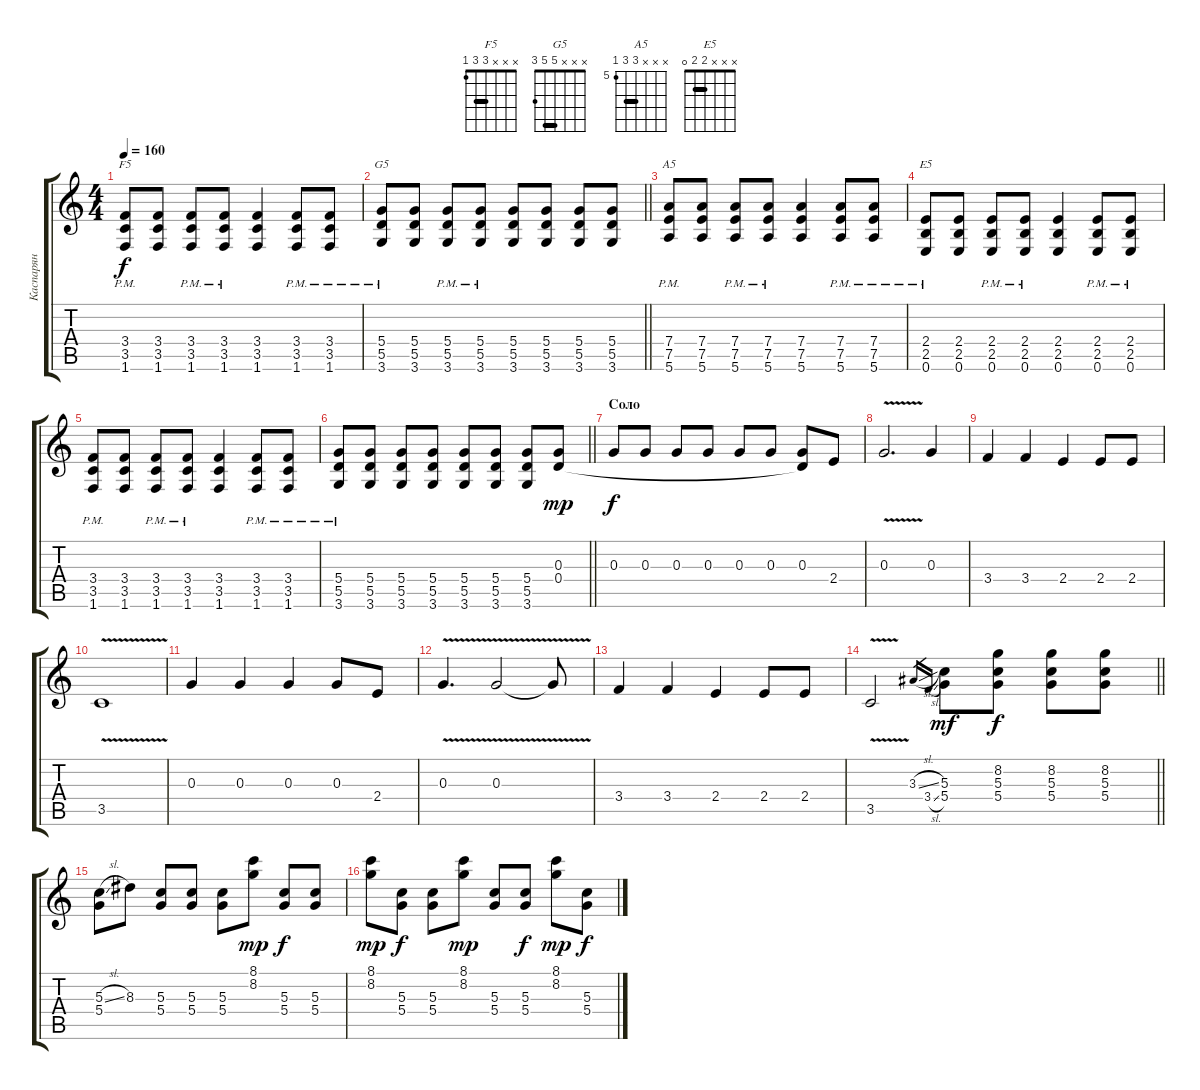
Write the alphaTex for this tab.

\track ("Каспарян" "Каспарян") {instrument distortionguitar}
\staff {score tabs}
\tuning (E4 B3 G3 D3 A2 E2) {hide}
\chord ("F5" x x x 3 3 1) {barre 3}
\chord ("G5" x x x 5 5 3) {barre 5}
\chord ("A5" x x x 7 7 5) {firstfret 5 barre 7}
\chord ("E5" x x x 2 2 0) {barre 2}
\ts (4 4)
\tempo 160
\clef g2
\ks c
(3.4{pm} 3.5{pm} 1.6{pm}).8{ch "F5" dy f} (3.4 3.5 1.6).8 (3.4{pm} 3.5{pm} 1.6{pm}).8 (3.4{pm} 3.5{pm} 1.6{pm}).8 (3.4 3.5 1.6).4 (3.4{pm} 3.5{pm} 1.6{pm}).8 (3.4{pm} 3.5{pm} 1.6{pm}).8 |
\barLineRight lightlight
(5.4{pm} 5.5{pm} 3.6{pm}).8{ch "G5"} (5.4 5.5 3.6).8 (5.4{pm} 5.5{pm} 3.6{pm}).8 (5.4{pm} 5.5{pm} 3.6{pm}).8 (5.4 5.5 3.6).8 (5.4 5.5 3.6).8 (5.4 5.5 3.6).8 (5.4 5.5 3.6).8 |
(7.4{pm} 7.5{pm} 5.6{pm}).8{ch "A5"} (7.4 7.5 5.6).8 (7.4{pm} 7.5{pm} 5.6{pm}).8 (7.4{pm} 7.5{pm} 5.6{pm}).8 (7.4 7.5 5.6).4 (7.4{pm} 7.5{pm} 5.6{pm}).8 (7.4{pm} 7.5{pm} 5.6{pm}).8 |
(2.4{pm} 2.5{pm} 0.6{pm}).8{ch "E5"} (2.4 2.5 0.6).8 (2.4{pm} 2.5{pm} 0.6{pm}).8 (2.4{pm} 2.5{pm} 0.6{pm}).8 (2.4 2.5 0.6).4 (2.4{pm} 2.5{pm} 0.6{pm}).8 (2.4{pm} 2.5{pm} 0.6{pm}).8 |
(3.4{pm} 3.5{pm} 1.6{pm}).8 (3.4 3.5 1.6).8 (3.4{pm} 3.5{pm} 1.6{pm}).8 (3.4{pm} 3.5{pm} 1.6{pm}).8 (3.4 3.5 1.6).4 (3.4{pm} 3.5{pm} 1.6{pm}).8 (3.4{pm} 3.5{pm} 1.6{pm}).8 |
\barLineRight lightlight
(5.4{pm} 5.5{pm} 3.6{pm}).8 (5.4 5.5 3.6).8 (5.4 5.5 3.6).8 (5.4 5.5 3.6).8 (5.4 5.5 3.6).8 (5.4 5.5 3.6).8 (5.4 5.5 3.6).8 (0.3 0.4).8{dy mp} |
\section ("" "Соло")
0.3.8{dy f} 0.3.8 0.3.8 0.3.8 0.3.8 0.3.8 (0.3 0.4{t}).8 2.4.8 |
0.3{v}.2{d} 0.3.4 |
3.4.4 3.4.4 2.4.4 2.4.8 2.4.8 |
3.5{v}.1 |
0.3.4 0.3.4 0.3.4 0.3.8 2.4.8 |
0.3{v}.4{d} 0.3{v}.2 0.3{t}.8 |
3.4.4 3.4.4 2.4.4 2.4.8 2.4.8 |
\barLineRight lightlight
3.5{v}.2 3.3{sl}.16{gr} 3.4{sl}.16{gr} (5.3 5.4).8{dy mf} (8.2 5.3 5.4).8{dy f} (8.2 5.3 5.4).8 (8.2 5.3 5.4).8 |
(5.3{sl} 5.4).8 8.3.8 (5.3 5.4).8 (5.3 5.4).8 (5.3 5.4).8 (8.1 8.2).8{dy mp} (5.3 5.4).8{dy f} (5.3 5.4).8 |
(8.1 8.2).8{dy mp} (5.3 5.4).8{dy f} (5.3 5.4).8 (8.1 8.2).8{dy mp} (5.3 5.4).8 (5.3 5.4).8{dy f} (8.1 8.2).8{dy mp} (5.3 5.4).8{dy f}
